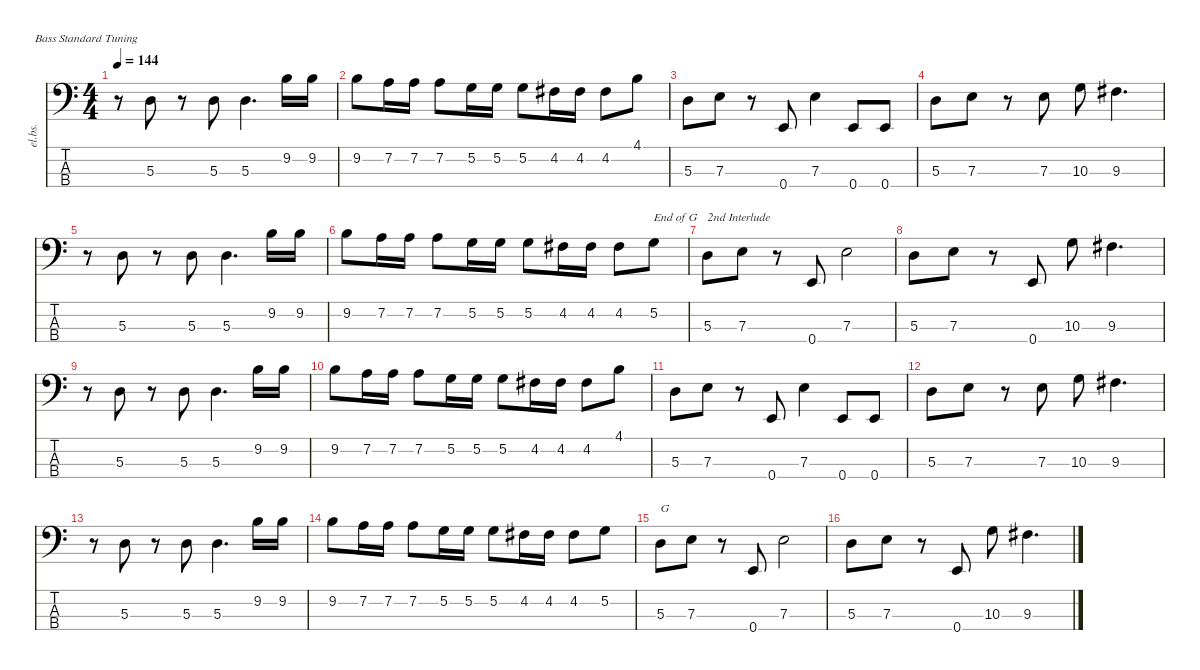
\defaultSystemsLayout 4
\hideDynamics
\bracketExtendMode nobrackets
\track ("BASS" "el.bs.") {instrument electricbasspick}
\staff {score tabs}
\tuning (G2 D2 A1 E1)
\ts (4 4)
\tempo 144
\clef f4
\ks c
r.8{dy f} 5.3.8 r.8 5.3.8 5.3.4{d} 9.2.16 9.2.16 |
9.2.8 7.2.16 7.2.16 7.2.8 5.2.16 5.2.16 5.2.8 4.2{acc #}.16 4.2{acc #}.16 4.2{acc #}.8 4.1.8 |
5.3.8 7.3.8 r.8 0.4.8 7.3.4 0.4.8 0.4.8 |
5.3.8 7.3.8 r.8 7.3.8 10.3.8 9.3{acc #}.4{d} |
r.8 5.3.8 r.8 5.3.8 5.3.4{d} 9.2.16 9.2.16 |
9.2.8 7.2.16 7.2.16 7.2.8 5.2.16 5.2.16 5.2.8 4.2{acc #}.16 4.2{acc #}.16 4.2{acc #}.8 5.2.8{txt "End of G"} |
5.3.8{txt "2nd Interlude"} 7.3.8 r.8 0.4.8 7.3.2 |
5.3.8 7.3.8 r.8 0.4.8 10.3.8 9.3{acc #}.4{d} |
r.8 5.3.8 r.8 5.3.8 5.3.4{d} 9.2.16 9.2.16 |
9.2.8 7.2.16 7.2.16 7.2.8 5.2.16 5.2.16 5.2.8 4.2{acc #}.16 4.2{acc #}.16 4.2{acc #}.8 4.1.8 |
5.3.8 7.3.8 r.8 0.4.8 7.3.4 0.4.8 0.4.8 |
5.3.8 7.3.8 r.8 7.3.8 10.3.8 9.3{acc #}.4{d} |
r.8 5.3.8 r.8 5.3.8 5.3.4{d} 9.2.16 9.2.16 |
9.2.8 7.2.16 7.2.16 7.2.8 5.2.16 5.2.16 5.2.8 4.2{acc #}.16 4.2{acc #}.16 4.2{acc #}.8 5.2.8 |
5.3.8{txt "G"} 7.3.8 r.8 0.4.8 7.3.2 |
5.3.8 7.3.8 r.8 0.4.8 10.3.8 9.3{acc #}.4{d}
